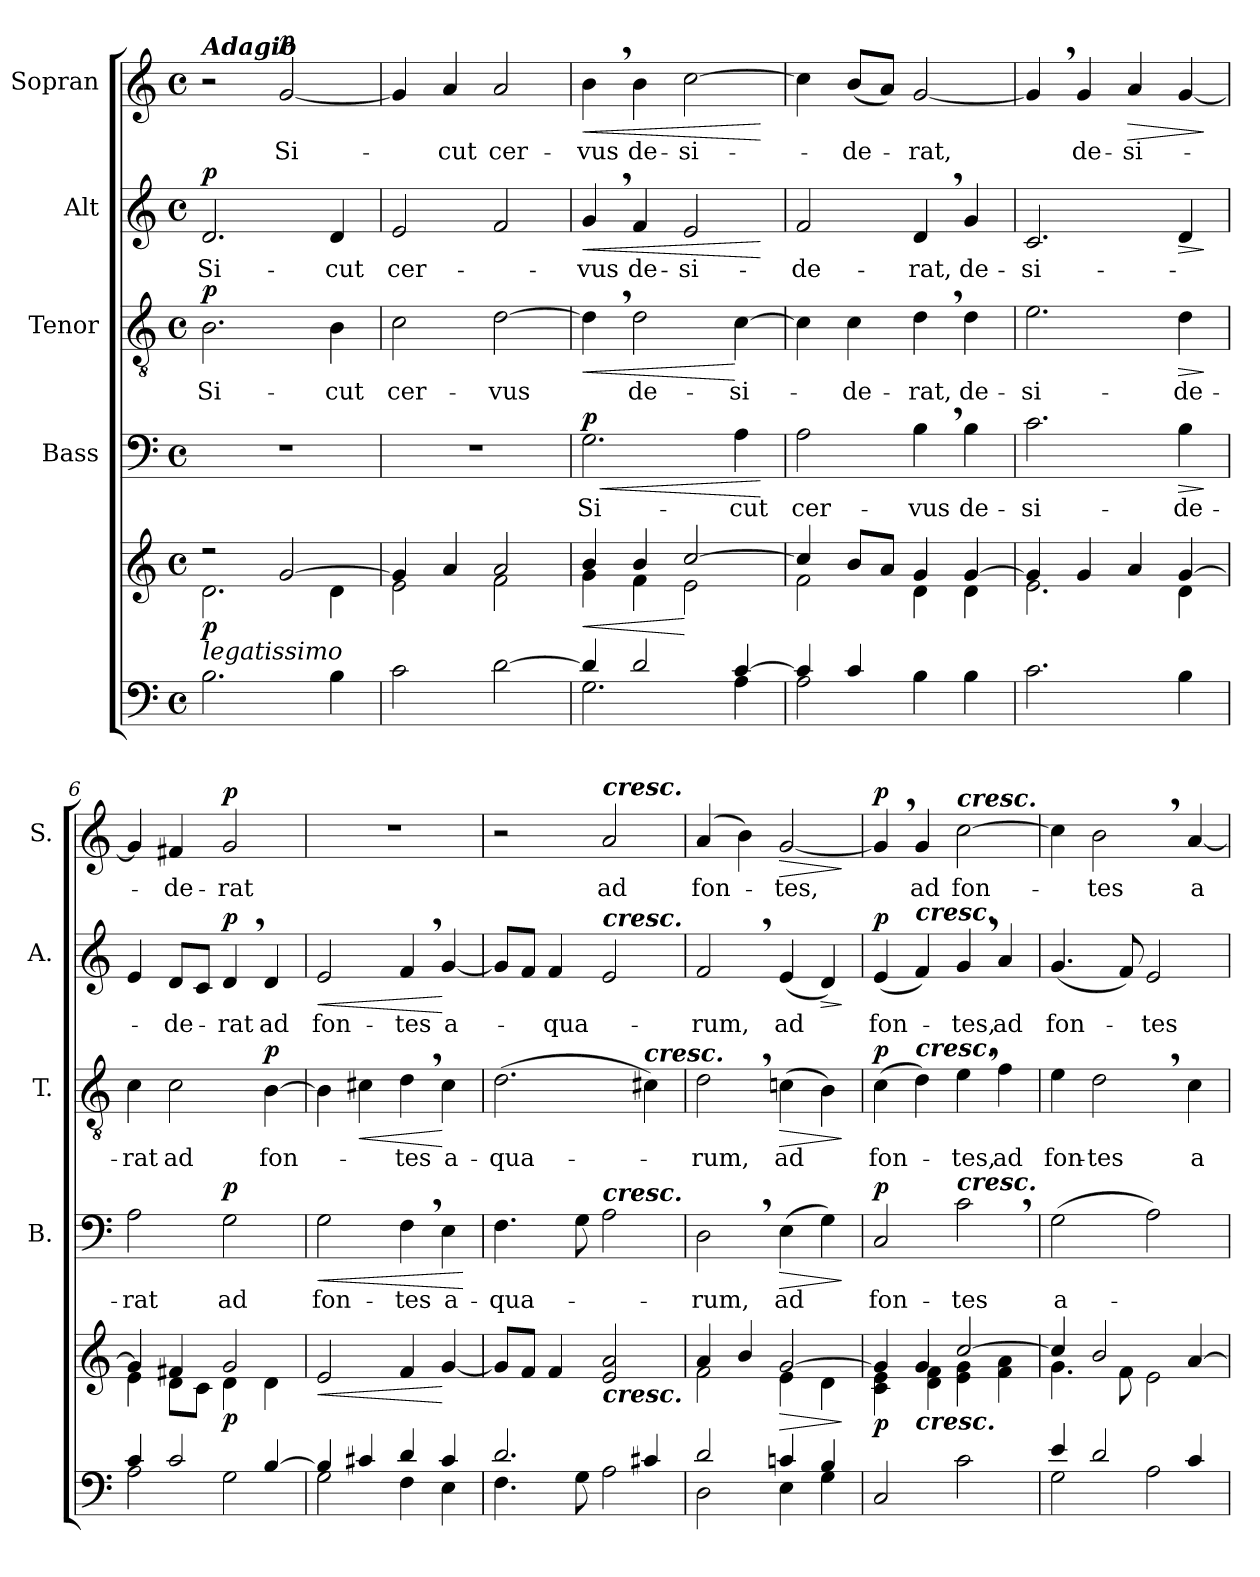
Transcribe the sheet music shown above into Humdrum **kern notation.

**kern	**kern	**dynam	**kern	**text	**dynam	**kern	**text	**dynam	**kern	**text	**dynam	**kern	**text	**dynam
*part5	*part5	*part5	*part4	*part4	*part4	*part3	*part3	*part3	*part2	*part2	*part2	*part1	*part1	*part1
*staff6	*staff5	*staff5/6	*staff4	*staff4	*staff4	*staff3	*staff3	*staff3	*staff2	*staff2	*staff2	*staff1	*staff1	*staff1
*	*	*	*I"Bass	*	*	*I"Tenor	*	*	*I"Alt	*	*	*I"Sopran	*	*
*	*	*	*I'B.	*	*	*I'T.	*	*	*I'A.	*	*	*I'S.	*	*
*clefF4	*clefG2	*	*clefF4	*	*	*clefGv2	*	*	*clefG2	*	*	*clefG2	*	*
*k[]	*k[]	*	*k[]	*	*	*k[]	*	*	*k[]	*	*	*k[]	*	*
*C:	*C:	*	*C:	*	*	*C:	*	*	*C:	*	*	*C:	*	*
*M4/4	*M4/4	*	*M4/4	*	*	*M4/4	*	*	*M4/4	*	*	*M4/4	*	*
*met(c)	*met(c)	*	*met(c)	*	*	*met(c)	*	*	*met(c)	*	*	*met(c)	*	*
=1	=1	=1	=1	=1	=1	=1	=1	=1	=1	=1	=1	=1	=1	=1
*	*^	*	*	*	*	*	*	*	*	*	*	*	*	*
!	!	!	!	!	!	!	!	!	!	!	!	!	!LO:TX:a:Bi:t=Adagio	!	!
!	!LO:TX:b:i:t=legatissimo	!	!	!	!	!	!	!	!	!	!	!	!	!	!
!	!	!	!LO:DY:b	!	!	!	!	!LO:LY:b	!LO:DY:a	!	!LO:LY:b	!LO:DY:a	!	!	!
2.B\	2r	2.d\	p	1r	.	.	2.B\	Si-	p	2.d/	Si-	p	2r	.	.
!	!	!	!	!	!	!	!	!	!	!	!	!	!	!LO:LY:b	!LO:DY:a
.	[>2g/	.	.	.	.	.	.	.	.	.	.	.	[2g/	Si-	p
!	!	!	!	!	!	!	!	!LO:LY:b	!	!	!LO:LY:b	!	!	!	!
4B\	.	4d\	.	.	.	.	4B\	-cut	.	4d/	-cut	.	.	.	.
=2	=2	=2	=2	=2	=2	=2	=2	=2	=2	=2	=2	=2	=2	=2	=2
!	!	!	!	!	!	!	!	!LO:LY:b	!	!	!LO:LY:b	!	!	!	!
2c\	4g/]	2e\	.	1r	.	.	2c\	cer-	.	2e/	cer-	.	4g/]	.	.
!	!	!	!	!	!	!	!	!	!	!	!	!	!	!LO:LY:b	!
.	4a/	.	.	.	.	.	.	.	.	.	.	.	4a/	-cut	.
!	!	!	!	!	!	!	!	!LO:LY:b	!	!	!	!	!	!LO:LY:b	!
[2d\	2a/	2f\	.	.	.	.	[2d\	-vus	.	2f/	.	.	2a/	cer-	.
=3	=3	=3	=3	=3	=3	=3	=3	=3	=3	=3	=3	=3	=3	=3	=3
*^	*	*	*	*	*	*	*	*	*	*	*	*	*	*	*
!	!	!	!	!LO:HP:b	!	!LO:LY:b	!LO:HP:b	!	!	!LO:HP:b	!	!LO:LY:b	!LO:HP:b	!	!LO:LY:b	!LO:HP:b
!	!	!	!	!	!	!	!LO:DY:n=1:a	!	!	!	!	!	!	!	!	!
4d/]	2.G\	4b/	4g\	<	2.G\	Si-	< p	4d,>\]	.	<	4g,>/	-vus	<	4b,>\	-vus	<
!	!	!	!	!	!	!	!	!	!LO:LY:b	!	!	!LO:LY:b	!	!	!LO:LY:b	!
2d/	.	4b/	4f\	.	.	.	.	2d\	de-	.	4f/	de-	.	4b\	de-	.
!	!	!	!	!	!	!	!	!	!	!	!	!LO:LY:b	!	!	!LO:LY:b	!
.	.	[>2cc/	2e\	[	.	.	.	.	.	.	2e/	-si-	.	[2cc\	-si-	.
!	!	!	!	!	!	!LO:LY:b	!	!	!LO:LY:b	!	!	!	!	!	!	!
[>4c/	4A\	.	.	.	4A\	-cut	.	[4c\	-si-	[	.	.	.	.	.	.
*v	*v	*	*	*	*	*	*	*	*	*	*	*	*	*	*	*
*	*v	*v	*	*	*	*	*	*	*	*	*	*	*	*	*
.	.	.	.	.	[	.	.	.	.	.	[	.	.	[
=4	=4	=4	=4	=4	=4	=4	=4	=4	=4	=4	=4	=4	=4	=4
*^	*^	*	*	*	*	*	*	*	*	*	*	*	*	*
!	!	!	!	!	!	!LO:LY:b	!	!	!	!	!	!LO:LY:b	!	!	!	!
4c/]	2A\	4cc/]	2f\	.	2A\	cer-	.	4c\]	.	.	2f/	-de-	.	4cc\]	.	.
!	!	!	!	!	!	!	!	!	!LO:LY:b	!	!	!	!	!	!LO:LY:b	!
4c/	.	8b/L	.	.	.	.	.	4c\	-de-	.	.	.	.	(<8b/L	-de-	.
.	.	8a/J	.	.	.	.	.	.	.	.	.	.	.	8a/J)	.	.
!	!	!	!	!	!	!LO:LY:b	!	!	!LO:LY:b	!	!	!LO:LY:b	!	!	!LO:LY:b	!
2ryy	4B\	4g/	4d\	.	4B,>\	-vus	.	4d,>\	-rat,	.	4d,>/	-rat,	.	[2g/	-rat,	.
!	!	!	!	!	!	!LO:LY:b	!	!	!LO:LY:b	!	!	!LO:LY:b	!	!	!	!
.	4B\	[>4g/	4d\	.	4B\	de-	.	4d\	de-	.	4g/	de-	.	.	.	.
=5	=5	=5	=5	=5	=5	=5	=5	=5	=5	=5	=5	=5	=5	=5	=5	=5
!	!	!	!	!	!	!LO:LY:b	!	!	!LO:LY:b	!	!	!LO:LY:b	!	!	!	!
*v	*v	*	*	*	*	*	*	*	*	*	*	*	*	*	*	*
2.c\	4g/]	2.e\	.	2.c\	-si-	.	2.e\	-si-	.	2.c/	-si-	.	4g,>/]	.	.
!	!	!	!	!	!	!	!	!	!	!	!	!	!	!LO:LY:b	!
.	4g/	.	.	.	.	.	.	.	.	.	.	.	4g/	de-	.
!	!	!	!	!	!	!	!	!	!	!	!	!	!	!LO:LY:b	!LO:HP:b
.	4a/	.	.	.	.	.	.	.	.	.	.	.	4a/	-si-	>
!	!	!	!	!	!LO:LY:b	!LO:HP:b	!	!LO:LY:b	!LO:HP:b	!	!	!LO:HP:b	!	!	!
4B\	[>4g/	4d\	.	4B\	-de-	>	4d\	-de-	>	4d/	.	>	[4g/	.	.
*	*v	*v	*	*	*	*	*	*	*	*	*	*	*	*	*
.	.	.	.	.	]	.	.	]	.	.	]	.	.	]
!!LO:LB:g=z
=6	=6	=6	=6	=6	=6	=6	=6	=6	=6	=6	=6	=6	=6	=6
*^	*^	*	*	*	*	*	*	*	*	*	*	*	*	*
!	!	!	!	!	!	!LO:LY:b	!	!	!LO:LY:b	!	!	!	!	!	!	!
4c/	2A\	4g/]	4e\	.	2A\	-rat	.	4c\	-rat	.	4e/	.	.	4g/]	.	.
!	!	!	!	!	!	!	!	!	!LO:LY:b	!	!	!LO:LY:b	!	!	!LO:LY:b	!
2c/	.	4f#X/	8d\L	.	.	.	.	2c\	ad	.	8d/L	-de-	.	4f#X/	-de-	.
.	.	.	8c\J	.	.	.	.	.	.	.	8c/J	.	.	.	.	.
!	!	!	!	!LO:DY:b	!	!LO:LY:b	!LO:DY:a	!	!	!	!	!LO:LY:b	!LO:DY:a	!	!LO:LY:b	!LO:DY:a
.	2G\	2g/	4d\	p	2G\	ad	p	.	.	.	4d,>/	-rat	p	2g/	-rat	p
!	!	!	!	!	!	!	!	!	!LO:LY:b	!LO:DY:a	!	!LO:LY:b	!	!	!	!
[>4B/	.	.	4d\	.	.	.	.	[4B\	fon-	p	4d/	ad	.	.	.	.
=7	=7	=7	=7	=7	=7	=7	=7	=7	=7	=7	=7	=7	=7	=7	=7	=7
!	!	!	!	!LO:HP:b	!	!LO:LY:b	!LO:HP:b	!	!	!	!	!LO:LY:b	!LO:HP:b	!	!	!
*	*	*v	*v	*	*	*	*	*	*	*	*	*	*	*	*	*
4B/]	2G\	2e/	<	2G\	fon-	<	4B\]	.	.	2e/	fon-	<	1r	.	.
!	!	!	!	!	!	!	!	!	!LO:HP:b	!	!	!	!	!	!
4c#X/	.	.	.	.	.	.	4c#X\	.	<	.	.	.	.	.	.
!	!	!	!	!	!LO:LY:b	!	!	!LO:LY:b	!	!	!LO:LY:b	!	!	!	!
4d/	4F\	4f/	.	4F,>\	-tes	.	4d,>\	-tes	.	4f,>/	-tes	.	.	.	.
!	!	!	!	!	!LO:LY:b	!	!	!LO:LY:b	!	!	!LO:LY:b	!	!	!	!
4c#/	4E\	[4g/	[	4E\	a-	.	4c#\	a-	[	[4g/	a-	[	.	.	.
*v	*v	*	*	*	*	*	*	*	*	*	*	*	*	*	*
.	.	.	.	.	[	.	.	.	.	.	.	.	.	.
=8	=8	=8	=8	=8	=8	=8	=8	=8	=8	=8	=8	=8	=8	=8
*^	*	*	*	*	*	*	*	*	*	*	*	*	*	*
!	!	!	!	!	!LO:LY:b	!	!	!LO:LY:b	!	!	!	!	!	!	!
2.d/	4.F\	8g/L]	.	4.F\	-qua-	.	(>2.d\	-qua-	.	8g/L]	.	.	2r	.	.
.	.	8f/J	.	.	.	.	.	.	.	8f/J	.	.	.	.	.
!	!	!	!	!	!	!	!	!	!	!	!LO:LY:b	!	!	!	!
.	.	4f/	.	.	.	.	.	.	.	4f/	-qua-	.	.	.	.
.	8G\	.	.	8G\	.	.	.	.	.	.	.	.	.	.	.
!	!	!	!	!	!	!	!	!	!	!	!	!	!LO:TX:a:Bi:t=cresc.	!	!
!	!	!	!	!	!	!	!	!	!	!LO:TX:a:Bi:t=cresc.	!	!	!	!	!
!	!	!	!	!LO:TX:a:Bi:t=cresc.	!	!	!	!	!	!	!	!	!	!	!
!	!	!LO:TX:b:Bi:t=cresc.	!	!	!	!	!	!	!	!	!	!	!	!	!
!	!	!	!	!	!	!	!	!	!	!	!	!	!	!LO:LY:b	!
.	2A\	2e/ 2a/	.	2A\	.	.	.	.	.	2e/	.	.	2a/	ad	.
!	!	!	!	!	!	!	!LO:TX:a:Bi:t=cresc.	!	!	!	!	!	!	!	!
4c#X/	.	.	.	.	.	.	4c#X\)	.	.	.	.	.	.	.	.
=9	=9	=9	=9	=9	=9	=9	=9	=9	=9	=9	=9	=9	=9	=9	=9
*	*	*^	*	*	*	*	*	*	*	*	*	*	*	*	*
!	!	!	!	!	!	!LO:LY:b	!	!	!LO:LY:b	!	!	!LO:LY:b	!	!	!LO:LY:b	!
2d/	2D\	4a/	2f\	.	2D,>\	-rum,	.	2d,>\	-rum,	.	2f,>/	-rum,	.	(4a/	fon-	.
.	.	4b/	.	.	.	.	.	.	.	.	.	.	.	4b\)	.	.
!	!	!	!	!LO:HP:b	!	!LO:LY:b	!LO:HP:b	!	!LO:LY:b	!LO:HP:b	!	!LO:LY:b	!	!	!LO:LY:b	!LO:HP:b
4cn/	4E\	[>2g/	4e\	>	(>4E\	ad	>	(>4cn\	ad	>	(<4e/	ad	.	[2g/	-tes,	>
!	!	!	!	!	!	!	!	!	!	!	!	!	!LO:HP:b	!	!	!
4B/	4G\	.	4d\	.	4G\)	.	.	4B\)	.	.	4d/)	.	>	.	.	.
*v	*v	*	*	*	*	*	*	*	*	*	*	*	*	*	*	*
*	*v	*v	*	*	*	*	*	*	*	*	*	*	*	*	*
.	.	]	.	.	]	.	.	]	.	.	]	.	.	]
=10	=10	=10	=10	=10	=10	=10	=10	=10	=10	=10	=10	=10	=10	=10
*	*^	*	*	*	*	*	*	*	*	*	*	*	*	*
!	!	!	!LO:DY:b	!	!LO:LY:b	!LO:DY:a	!	!LO:LY:b	!LO:DY:a	!	!LO:LY:b	!LO:DY:a	!	!	!LO:DY:a
2C/	4g/]	4c\ 4e\	p	2C/	fon-	p	(>4c\	fon-	p	(<4e/	fon-	p	4g,>/]	.	p
!	!	!	!	!	!	!	!	!	!	!LO:TX:a:Bi:t=cresc.	!	!	!	!	!
!	!	!	!	!	!	!	!LO:TX:a:Bi:t=cresc.	!	!	!	!	!	!	!	!
!	!LO:TX:b:Bi:t=cresc.	!	!	!	!	!	!	!	!	!	!	!	!	!	!
!	!	!	!	!	!	!	!	!	!	!	!	!	!	!LO:LY:b	!
.	4g/	4d\ 4f\	.	.	.	.	4d\)	.	.	4f/)	.	.	4g/	ad	.
!	!	!	!	!	!	!	!	!	!	!	!	!	!LO:TX:a:Bi:t=cresc.	!	!
!	!	!	!	!LO:TX:a:Bi:t=cresc.	!	!	!	!	!	!	!	!	!	!	!
!	!	!	!	!	!LO:LY:b	!	!	!LO:LY:b	!	!	!LO:LY:b	!	!	!LO:LY:b	!
2c\	[>2cc/	4e\ 4g\	.	2c,>\	-tes	.	4e,>\	-tes,	.	4g,>/	-tes,	.	[2cc\	fon-	.
!	!	!	!	!	!	!	!	!LO:LY:b	!	!	!LO:LY:b	!	!	!	!
.	.	4f\ 4a\	.	.	.	.	4f\	ad	.	4a/	ad	.	.	.	.
=11	=11	=11	=11	=11	=11	=11	=11	=11	=11	=11	=11	=11	=11	=11	=11
*^	*	*	*	*	*	*	*	*	*	*	*	*	*	*	*
!	!	!	!	!	!	!LO:LY:b	!	!	!LO:LY:b	!	!	!LO:LY:b	!	!	!	!
4e/	2G\	4cc/]	4.g\	.	(>2G\	a-	.	4e\	fon-	.	(<4.g/	fon-	.	4cc\]	.	.
!	!	!	!	!	!	!	!	!	!LO:LY:b	!	!	!	!	!	!LO:LY:b	!
2d/	.	2b/	.	.	.	.	.	2d,>\	-tes	.	.	.	.	2b,>\	-tes	.
.	.	.	8f\	.	.	.	.	.	.	.	8f/)	.	.	.	.	.
!	!	!	!	!	!	!	!	!	!	!	!	!LO:LY:b	!	!	!	!
.	2A\	.	2e\	.	2A\)	.	.	.	.	.	2e/	-tes	.	.	.	.
!	!	!	!	!	!	!	!	!	!LO:LY:b	!	!	!	!	!	!LO:LY:b	!
4c/	.	[>4a/	.	.	.	.	.	4c\	a-	.	.	.	.	[4a/	a-	.
*v	*v	*	*	*	*	*	*	*	*	*	*	*	*	*	*	*
*	*v	*v	*	*	*	*	*	*	*	*	*	*	*	*	*
=	=	=	=	=	=	=	=	=	=	=	=	=	=	=
*-	*-	*-	*-	*-	*-	*-	*-	*-	*-	*-	*-	*-	*-	*-
